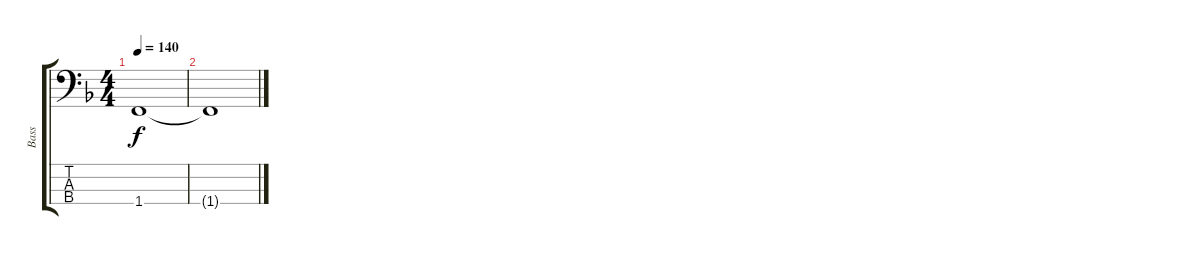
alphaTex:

\track ("Bass" "Bass") {instrument electricbasspick}
\staff {score tabs}
\tuning (G2 D2 A1 E1) {hide}
\ts (4 4)
\tempo 140
\clef f4
\ks f
1.4{t}.1{dy f} |
1.4{t}.1
